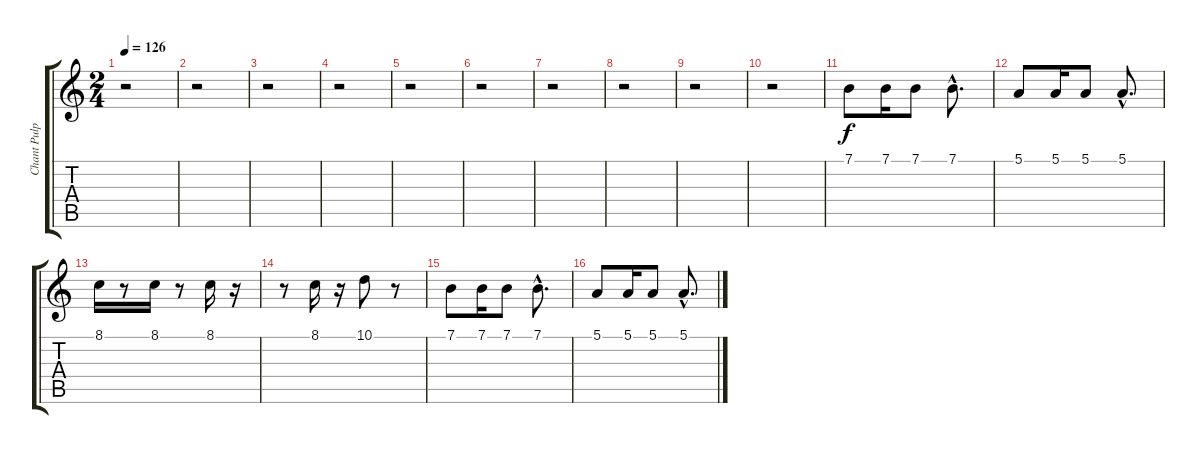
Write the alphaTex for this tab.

\track ("Chant Pulpul" "Chant Pulp") {instrument tenorsax}
\staff {score tabs}
\tuning (E4 B3 G3 D3 A2 E2) {hide}
\ts (2 4)
\tempo 126
\clef g2
\ks c
r.2{dy f} |
r.2 |
r.2 |
r.2 |
r.2 |
r.2 |
r.2 |
r.2 |
r.2 |
r.2 |
7.1.8{volume 16} 7.1.16 7.1.8 7.1{hac}.8{d} |
5.1.8 5.1.16 5.1.8 5.1{hac}.8{d} |
8.1.16 r.8 8.1.16 r.8 8.1.16 r.16 |
r.8 8.1.16 r.16 10.1.8 r.8 |
7.1.8 7.1.16 7.1.8 7.1{hac}.8{d} |
5.1.8 5.1.16 5.1.8 5.1{hac}.8{d}
